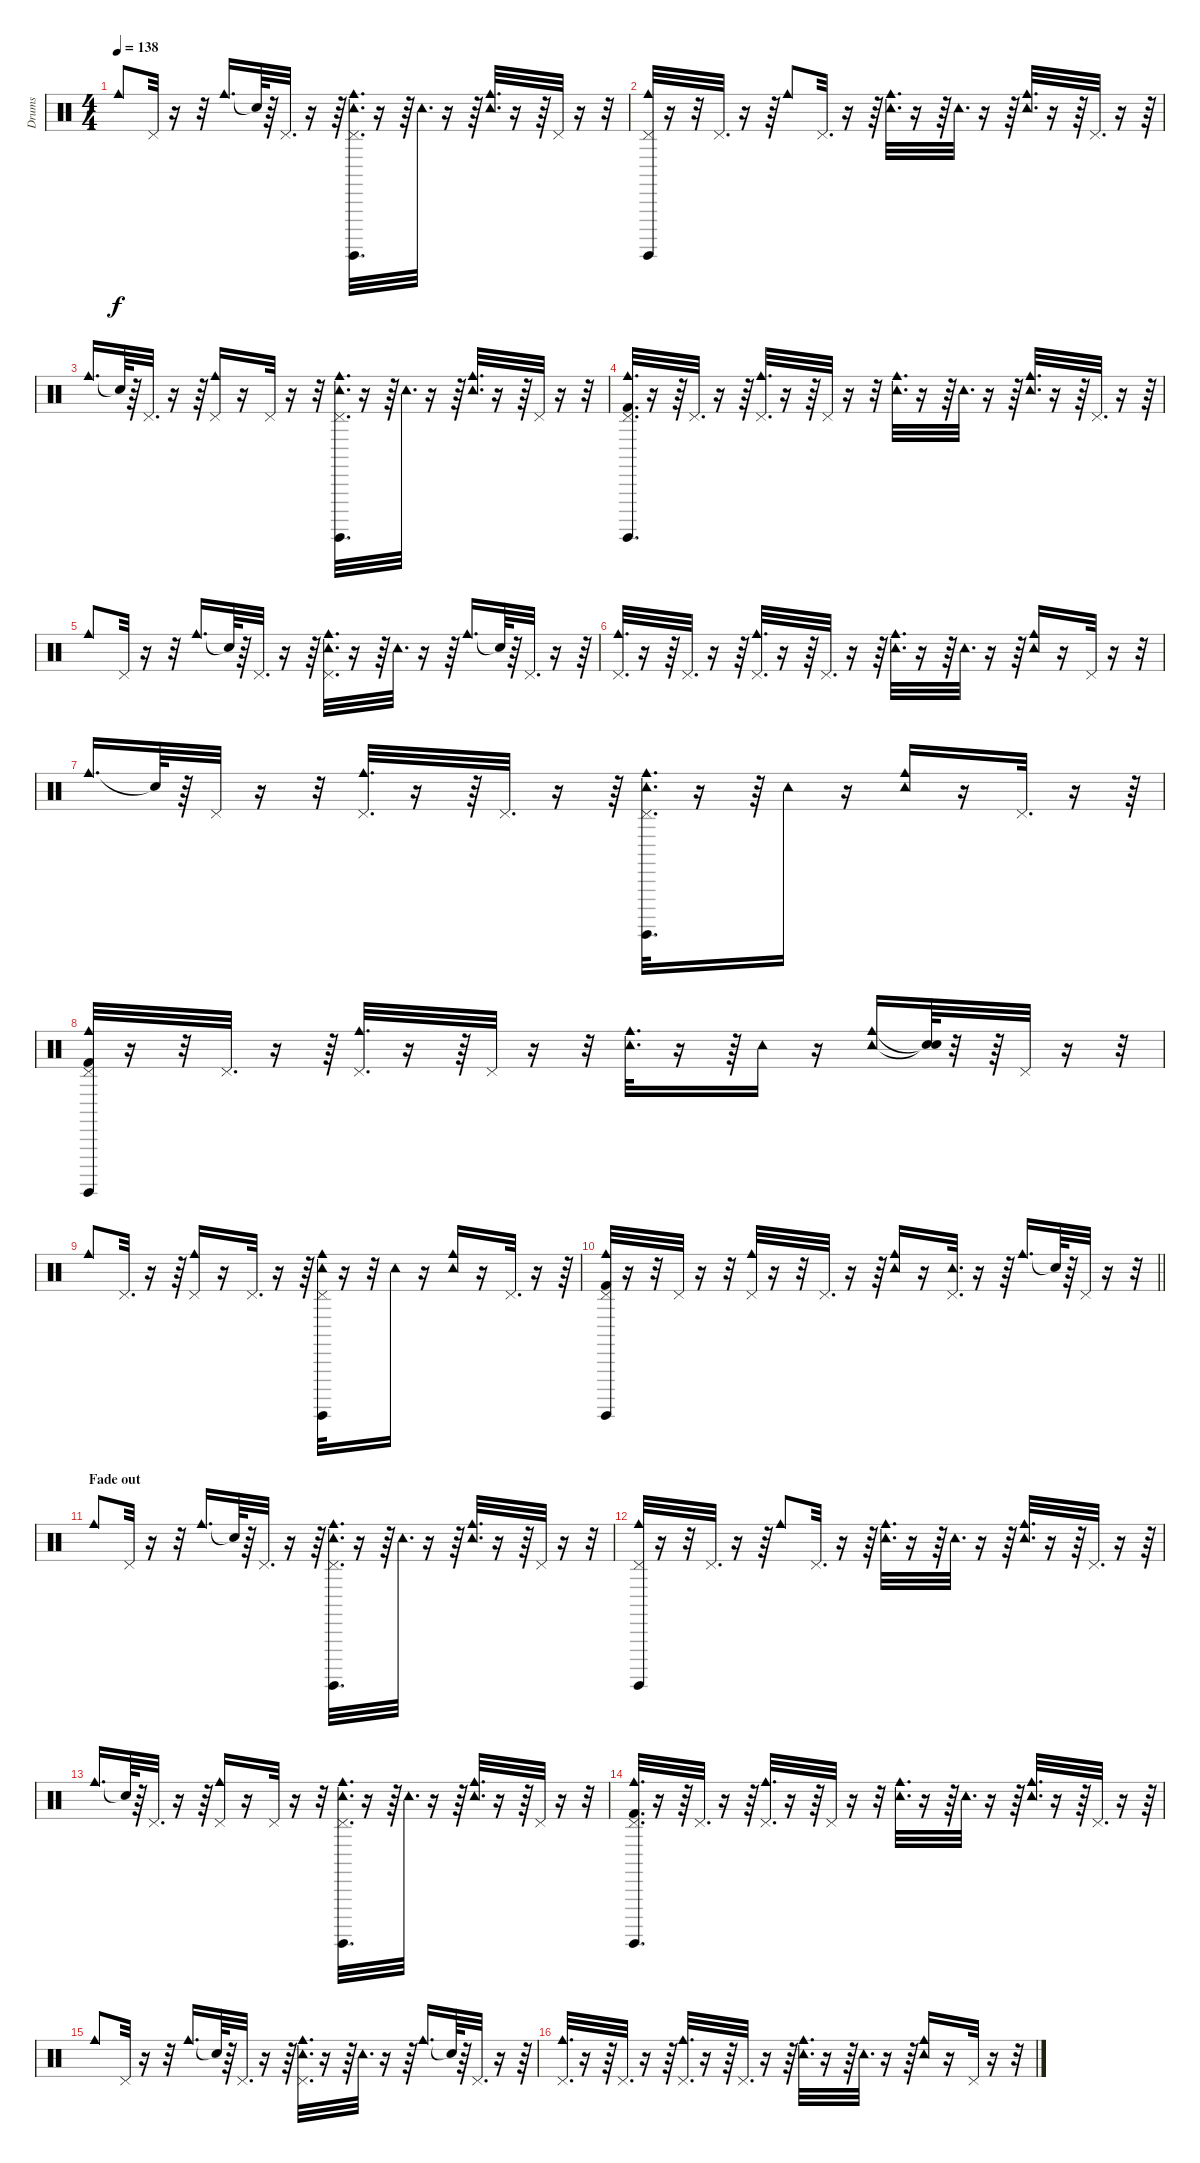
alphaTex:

\track ("Drums   " "Drums   ") {instrument percussion}
\staff {score}
\articulation defaults
\ts (4 4)
\tempo 138
\clef neutral
\ks c "Cowbell medium (hit)".8{dy f} "Pedal Hi-Hat (hit)".32
r.16 r.32 "Cowbell medium (hit)".16{d} "Snare (hit)"{t}.64 r.64 "Pedal Hi-Hat (hit)".32{d} r.16 r.64 ("Pedal Hi-Hat (hit)" "Surdo (hit)" "Tambourine (hit)" "Cowbell medium (hit)").32{d} r.16 r.64 "Tambourine (hit)".32{d} r.16 r.64 ("Tambourine (hit)" "Cowbell medium (hit)").32{d} r.16 r.64 "Pedal Hi-Hat (hit)".32 r.16 r.32 |
("Pedal Hi-Hat (hit)" "Surdo (hit)" "Cowbell medium (hit)").32 r.16 r.32 "Pedal Hi-Hat (hit)".32{d} r.16 r.64 "Cowbell medium (hit)".8 "Pedal Hi-Hat (hit)".32{d} r.16 r.64 ("Tambourine (hit)" "Cowbell medium (hit)").32{d} r.16 r.64 "Tambourine (hit)".32{d} r.16 r.64 ("Tambourine (hit)" "Cowbell medium (hit)").32{d} r.16 r.64 "Pedal Hi-Hat (hit)".32{d} r.16 r.64 |
"Cowbell medium (hit)".16{d} "Snare (hit)"{t}.64 r.64 "Pedal Hi-Hat (hit)".32{d} r.16 r.64 ("Pedal Hi-Hat (hit)" "Cowbell medium (hit)").16 r.16 "Pedal Hi-Hat (hit)".32 r.16 r.32 ("Pedal Hi-Hat (hit)" "Surdo (hit)" "Tambourine (hit)" "Cowbell medium (hit)").32{d} r.16 r.64 "Tambourine (hit)".32{d} r.16 r.64 ("Tambourine (hit)" "Cowbell medium (hit)").32{d} r.16 r.64 "Pedal Hi-Hat (hit)".32 r.16 r.32 |
("Kick (hit) 2" "Pedal Hi-Hat (hit)" "Surdo (hit)" "Cowbell medium (hit)").32{d} r.16 r.64 "Pedal Hi-Hat (hit)".32{d} r.16 r.64 ("Pedal Hi-Hat (hit)" "Cowbell medium (hit)").32{d} r.16 r.64 "Pedal Hi-Hat (hit)".32 r.16 r.32 ("Tambourine (hit)" "Cowbell medium (hit)").32{d} r.16 r.64 "Tambourine (hit)".32{d} r.16 r.64 ("Tambourine (hit)" "Cowbell medium (hit)").32{d} r.16 r.64 "Pedal Hi-Hat (hit)".32{d} r.16 r.64 |
"Cowbell medium (hit)".8 "Pedal Hi-Hat (hit)".32 r.16 r.32 "Cowbell medium (hit)".16{d} "Snare (hit)"{t}.64 r.64 "Pedal Hi-Hat (hit)".32{d} r.16 r.64 ("Pedal Hi-Hat (hit)" "Tambourine (hit)" "Cowbell medium (hit)").32{d} r.16 r.64 "Tambourine (hit)".32{d} r.16 r.64 "Cowbell medium (hit)".16{d} "Snare (hit)"{t}.64 r.64 "Pedal Hi-Hat (hit)".32{d} r.16 r.64 |
("Pedal Hi-Hat (hit)" "Cowbell medium (hit)").32{d} r.16 r.64 "Pedal Hi-Hat (hit)".32{d} r.16 r.64 ("Pedal Hi-Hat (hit)" "Cowbell medium (hit)").32{d} r.16 r.64 "Pedal Hi-Hat (hit)".32{d} r.16 r.64 ("Tambourine (hit)" "Cowbell medium (hit)").32{d} r.16 r.64 "Tambourine (hit)".32{d} r.16 r.64 ("Tambourine (hit)" "Cowbell medium (hit)").16 r.16 "Pedal Hi-Hat (hit)".32 r.16 r.32 |
"Cowbell medium (hit)".16{d} "Snare (hit)"{t}.64 r.64 "Pedal Hi-Hat (hit)".32 r.16 r.32 ("Pedal Hi-Hat (hit)" "Cowbell medium (hit)").32{d} r.16 r.64 "Pedal Hi-Hat (hit)".32{d} r.16 r.64 ("Pedal Hi-Hat (hit)" "Surdo (hit)" "Tambourine (hit)" "Cowbell medium (hit)").32{d} r.16 r.64 "Tambourine (hit)".16 r.16 ("Tambourine (hit)" "Cowbell medium (hit)").16 r.16 "Pedal Hi-Hat (hit)".32{d} r.16 r.64 |
("Kick (hit) 2" "Pedal Hi-Hat (hit)" "Surdo (hit)" "Cowbell medium (hit)").32 r.16 r.32 "Pedal Hi-Hat (hit)".32{d} r.16 r.64 ("Pedal Hi-Hat (hit)" "Cowbell medium (hit)").32{d} r.16 r.64 "Pedal Hi-Hat (hit)".32 r.16 r.32 ("Tambourine (hit)" "Cowbell medium (hit)").32{d} r.16 r.64 "Tambourine (hit)".16 r.16 ("Tambourine (hit)" "Cowbell medium (hit)").16 ("Snare (hit)"{t} "Snare (hit)"{t}).64 r.32 r.64 "Pedal Hi-Hat (hit)".32 r.16 r.32 |
"Cowbell medium (hit)".8 "Pedal Hi-Hat (hit)".32{d} r.16 r.64 ("Pedal Hi-Hat (hit)" "Cowbell medium (hit)").16 r.16 "Pedal Hi-Hat (hit)".32{d} r.16 r.64 ("Pedal Hi-Hat (hit)" "Surdo (hit)" "Tambourine (hit)" "Cowbell medium (hit)").32 r.16 r.32 "Tambourine (hit)".16 r.16 ("Tambourine (hit)" "Cowbell medium (hit)").16 r.16 "Pedal Hi-Hat (hit)".32{d} r.16 r.64 |
\barLineRight lightlight
("Kick (hit) 2" "Pedal Hi-Hat (hit)" "Surdo (hit)" "Cowbell medium (hit)").32 r.16 r.32 "Pedal Hi-Hat (hit)".32 r.16 r.32 ("Pedal Hi-Hat (hit)" "Cowbell medium (hit)").32 r.16 r.32 "Pedal Hi-Hat (hit)".32{d} r.16 r.64 ("Tambourine (hit)" "Cowbell medium (hit)").16 r.16 ("Pedal Hi-Hat (hit)" "Tambourine (hit)").32{d} r.16 r.64 "Cowbell medium (hit)".16{d} "Snare (hit)"{t}.64 r.64 "Pedal Hi-Hat (hit)".32 r.16 r.32 |
\section ("" "Fade out")
"Cowbell medium (hit)".8 "Pedal Hi-Hat (hit)".32 r.16 r.32 "Cowbell medium (hit)".16{d} "Snare (hit)"{t}.64 r.64 "Pedal Hi-Hat (hit)".32{d} r.16 r.64 ("Pedal Hi-Hat (hit)" "Surdo (hit)" "Tambourine (hit)" "Cowbell medium (hit)").32{d} r.16 r.64 "Tambourine (hit)".32{d} r.16 r.64 ("Tambourine (hit)" "Cowbell medium (hit)").32{d} r.16 r.64 "Pedal Hi-Hat (hit)".32 r.16 r.32 |
("Pedal Hi-Hat (hit)" "Surdo (hit)" "Cowbell medium (hit)").32 r.16 r.32 "Pedal Hi-Hat (hit)".32{d} r.16 r.64 "Cowbell medium (hit)".8 "Pedal Hi-Hat (hit)".32{d} r.16 r.64 ("Tambourine (hit)" "Cowbell medium (hit)").32{d} r.16 r.64 "Tambourine (hit)".32{d} r.16 r.64 ("Tambourine (hit)" "Cowbell medium (hit)").32{d} r.16 r.64 "Pedal Hi-Hat (hit)".32{d} r.16 r.64 |
"Cowbell medium (hit)".16{d} "Snare (hit)"{t}.64 r.64 "Pedal Hi-Hat (hit)".32{d} r.16 r.64 ("Pedal Hi-Hat (hit)" "Cowbell medium (hit)").16 r.16 "Pedal Hi-Hat (hit)".32 r.16 r.32 ("Pedal Hi-Hat (hit)" "Surdo (hit)" "Tambourine (hit)" "Cowbell medium (hit)").32{d} r.16 r.64 "Tambourine (hit)".32{d} r.16 r.64 ("Tambourine (hit)" "Cowbell medium (hit)").32{d} r.16 r.64 "Pedal Hi-Hat (hit)".32 r.16 r.32 |
("Kick (hit) 2" "Pedal Hi-Hat (hit)" "Surdo (hit)" "Cowbell medium (hit)").32{d} r.16 r.64 "Pedal Hi-Hat (hit)".32{d} r.16 r.64 ("Pedal Hi-Hat (hit)" "Cowbell medium (hit)").32{d} r.16 r.64 "Pedal Hi-Hat (hit)".32 r.16 r.32 ("Tambourine (hit)" "Cowbell medium (hit)").32{d} r.16 r.64 "Tambourine (hit)".32{d} r.16 r.64 ("Tambourine (hit)" "Cowbell medium (hit)").32{d} r.16 r.64 "Pedal Hi-Hat (hit)".32{d} r.16 r.64 |
"Cowbell medium (hit)".8 "Pedal Hi-Hat (hit)".32 r.16 r.32 "Cowbell medium (hit)".16{d} "Snare (hit)"{t}.64 r.64 "Pedal Hi-Hat (hit)".32{d} r.16 r.64 ("Pedal Hi-Hat (hit)" "Tambourine (hit)" "Cowbell medium (hit)").32{d} r.16 r.64 "Tambourine (hit)".32{d} r.16 r.64 "Cowbell medium (hit)".16{d} "Snare (hit)"{t}.64 r.64 "Pedal Hi-Hat (hit)".32{d} r.16 r.64 |
("Pedal Hi-Hat (hit)" "Cowbell medium (hit)").32{d} r.16 r.64 "Pedal Hi-Hat (hit)".32{d} r.16 r.64 ("Pedal Hi-Hat (hit)" "Cowbell medium (hit)").32{d} r.16 r.64 "Pedal Hi-Hat (hit)".32{d} r.16 r.64 ("Tambourine (hit)" "Cowbell medium (hit)").32{d} r.16 r.64 "Tambourine (hit)".32{d} r.16 r.64 ("Tambourine (hit)" "Cowbell medium (hit)").16 r.16 "Pedal Hi-Hat (hit)".32 r.16 r.32
